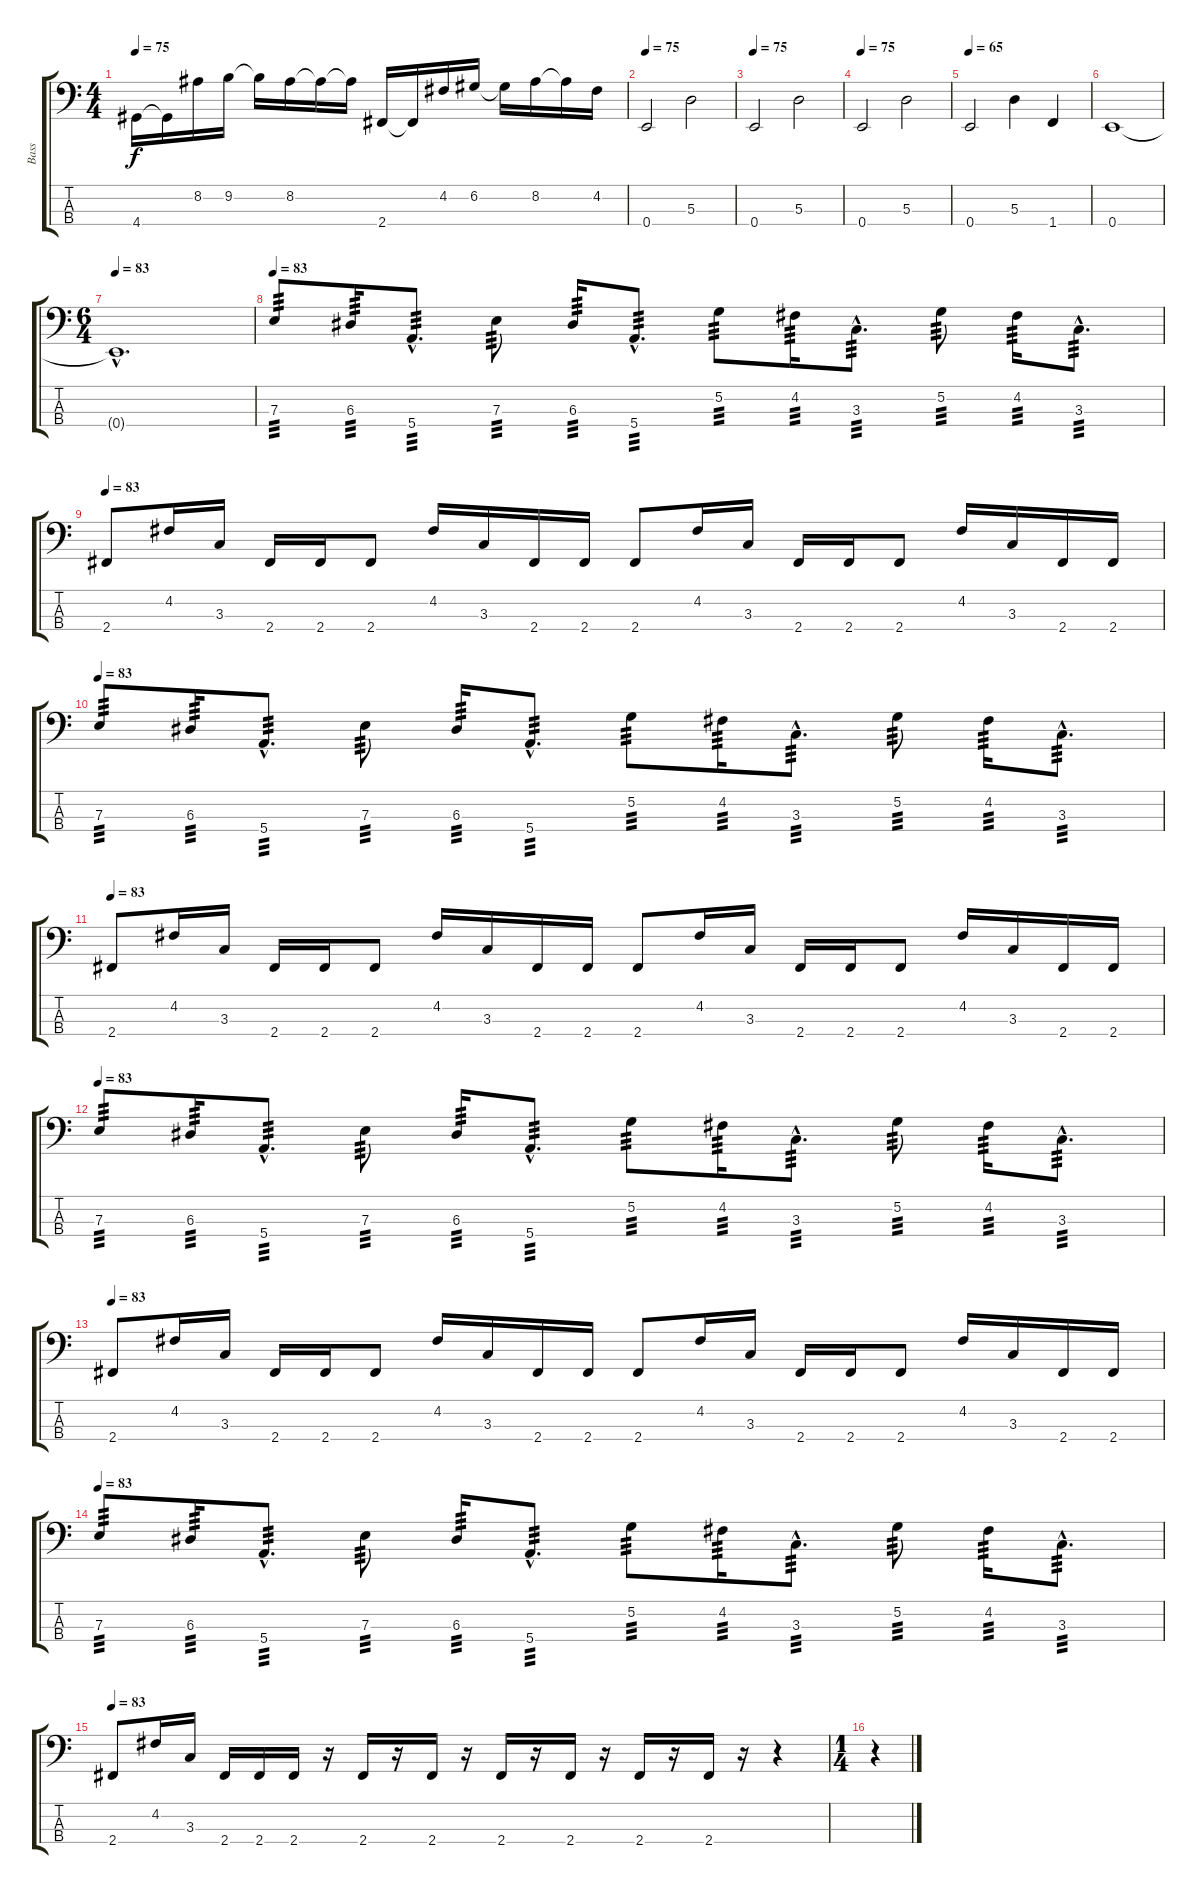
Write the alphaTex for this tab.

\track ("Bass" "Bass") {instrument electricbassfinger}
\staff {score tabs}
\tuning (G2 D2 A1 E1) {hide}
\ts (4 4)
\tempo 75
\clef f4
\ks c
4.4.16{dy f} 4.4{t}.16 8.2.16 9.2.16 9.2{t}.16 8.2.16 8.2{t}.16 8.2{t}.16 2.4.16 2.4{t}.16 4.2.16 6.2.16 6.2{t}.16 8.2.16 8.2{t}.16 4.2.16 |
\tempo 75
0.4.2{volume 16} 5.3.2 |
\tempo 75
0.4.2 5.3.2 |
\tempo 75
0.4.2 5.3.2 |
\tempo 65
0.4.2 5.3.4 1.4.4 |
0.4.1 |
\ts (6 4)
\tempo 83
0.4{hac t}.1{d} |
\tempo 83
7.3.8{tp 3} 6.3.16{tp 3} 5.4{hac}.8{d tp 3} 7.3.8{tp 3} 6.3.16{tp 3} 5.4{hac}.8{d tp 3} 5.2.8{tp 3} 4.2.16{tp 3} 3.3{hac}.8{d tp 3} 5.2.8{tp 3} 4.2.16{tp 3} 3.3{hac}.8{d tp 3} |
\tempo 83
2.4.8 4.2.16 3.3.16 2.4.16 2.4.16 2.4.8 4.2.16 3.3.16 2.4.16 2.4.16 2.4.8 4.2.16 3.3.16 2.4.16 2.4.16 2.4.8 4.2.16 3.3.16 2.4.16 2.4.16 |
\tempo 83
7.3.8{tp 3} 6.3.16{tp 3} 5.4{hac}.8{d tp 3} 7.3.8{tp 3} 6.3.16{tp 3} 5.4{hac}.8{d tp 3} 5.2.8{tp 3} 4.2.16{tp 3} 3.3{hac}.8{d tp 3} 5.2.8{tp 3} 4.2.16{tp 3} 3.3{hac}.8{d tp 3} |
\tempo 83
2.4.8 4.2.16 3.3.16 2.4.16 2.4.16 2.4.8 4.2.16 3.3.16 2.4.16 2.4.16 2.4.8 4.2.16 3.3.16 2.4.16 2.4.16 2.4.8 4.2.16 3.3.16 2.4.16 2.4.16 |
\tempo 83
7.3.8{tp 3} 6.3.16{tp 3} 5.4{hac}.8{d tp 3} 7.3.8{tp 3} 6.3.16{tp 3} 5.4{hac}.8{d tp 3} 5.2.8{tp 3} 4.2.16{tp 3} 3.3{hac}.8{d tp 3} 5.2.8{tp 3} 4.2.16{tp 3} 3.3{hac}.8{d tp 3} |
\tempo 83
2.4.8 4.2.16 3.3.16 2.4.16 2.4.16 2.4.8 4.2.16 3.3.16 2.4.16 2.4.16 2.4.8 4.2.16 3.3.16 2.4.16 2.4.16 2.4.8 4.2.16 3.3.16 2.4.16 2.4.16 |
\tempo 83
7.3.8{tp 3} 6.3.16{tp 3} 5.4{hac}.8{d tp 3} 7.3.8{tp 3} 6.3.16{tp 3} 5.4{hac}.8{d tp 3} 5.2.8{tp 3} 4.2.16{tp 3} 3.3{hac}.8{d tp 3} 5.2.8{tp 3} 4.2.16{tp 3} 3.3{hac}.8{d tp 3} |
\tempo 83
2.4.8 4.2.16 3.3.16 2.4.16 2.4.16 2.4.16 r.16 2.4.16 r.16 2.4.16 r.16 2.4.16 r.16 2.4.16 r.16 2.4.16 r.16 2.4.16 r.16 r.4 |
\ts (1 4)
r.4
